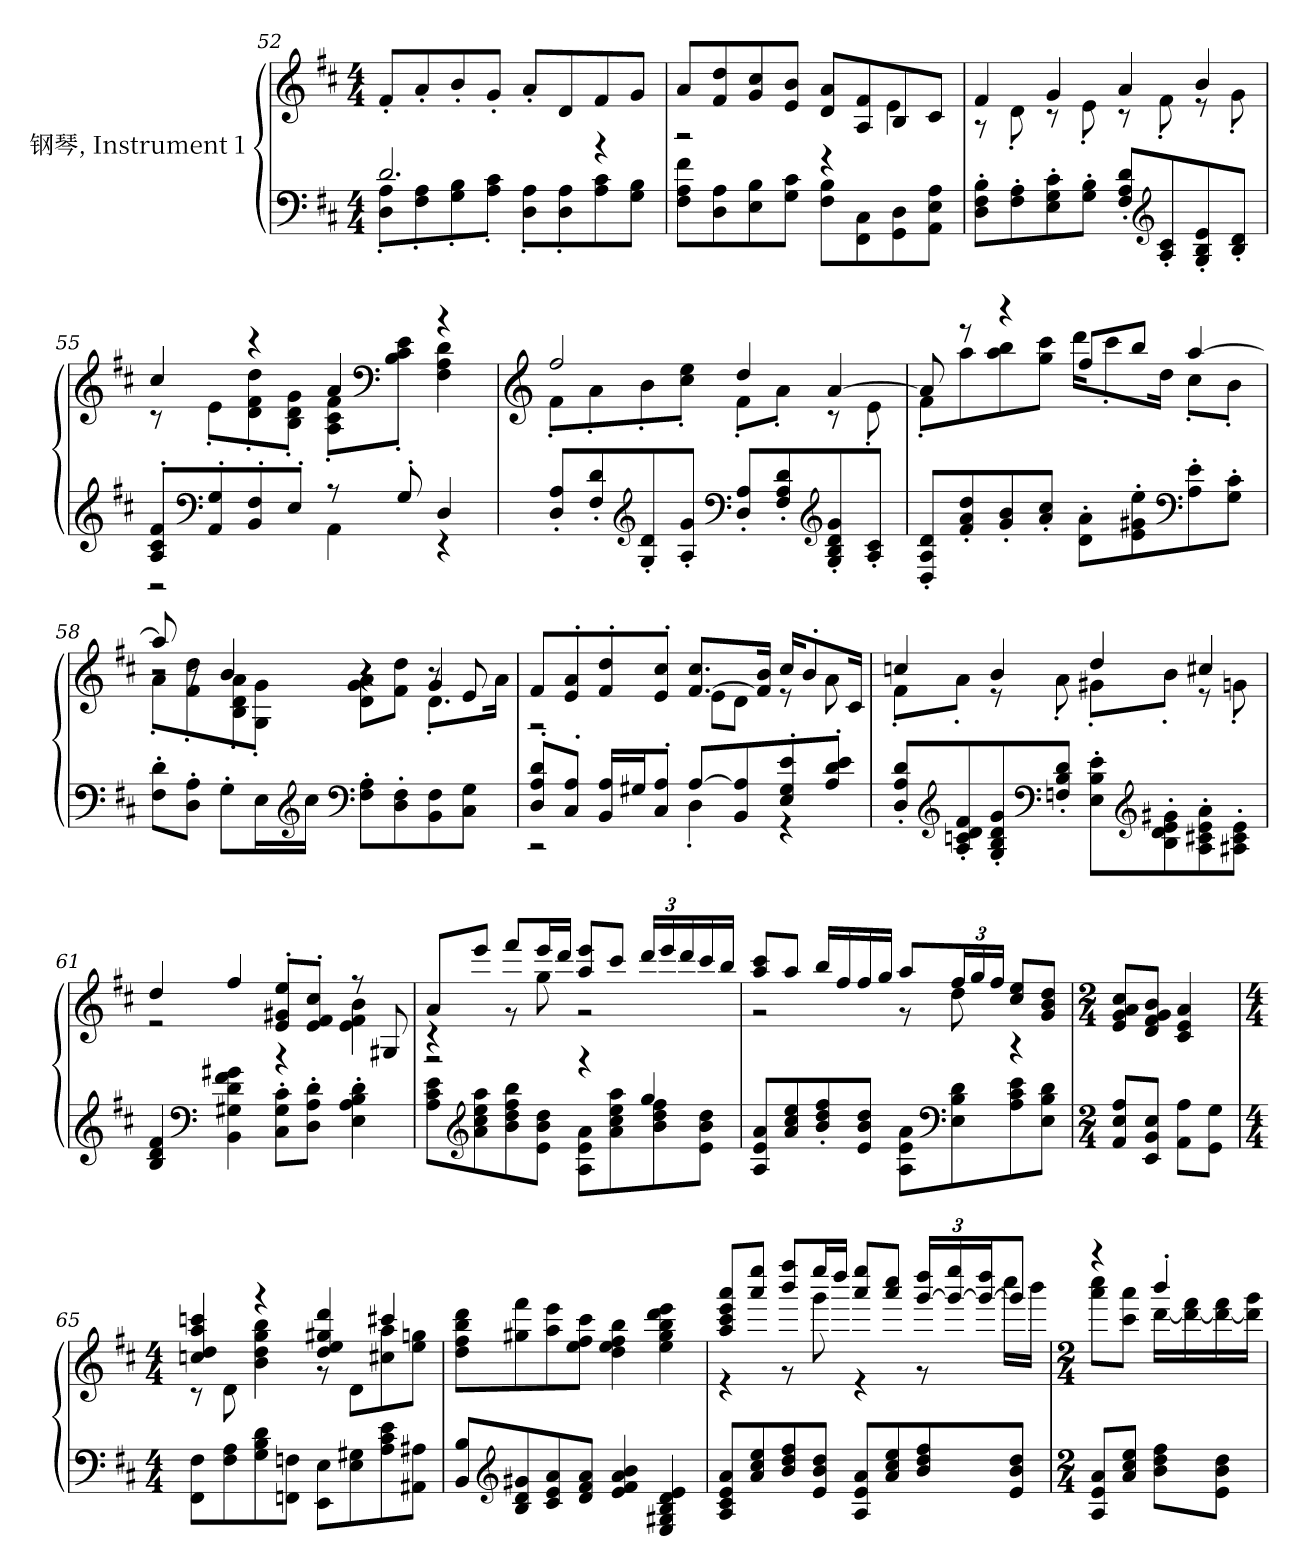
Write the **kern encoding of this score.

**kern	**kern
*part1	*part1
*staff2	*staff1
*I"钢琴, Instrument  1	*
*clefF4	*clefG2
*k[f#c#]	*k[f#c#]
*M4/4	*M4/4
=52	=52
*^	*
2.d/	8D\' 8A\'L	8f#'/L
.	8F#\' 8A\'	8a'/
.	8G\' 8B\'	8b'/
.	8A\' 8c#\'J	8g'/J
.	8D\' 8A\'L	8a'/L
.	8D\' 8A\'	8d/
4r	8A\ 8c#\	8f#/
.	8G\ 8B\J	8g/J
*v	*v	*
=53	=53
*	*^
8F#\ 8A\ 8f#\L	8a/L	2r
8D\ 8A\	8f#/ 8dd/	.
8E\ 8B\	8g/ 8cc#/	.
8G\ 8c#\J	8e/ 8b/J	.
8F#\ 8B\L	8d/ 8a/L	4r
8FF#\ 8C#\	8A/ 8f#/	.
8GG\ 8D\	8B/	4e\
8AA\ 8E\ 8A\J	8c#/J	.
!!LO:LB:g=z	!!
=54	=54	=54
8D\' 8F#\' 8B\'L	4f#/	8r
8F#\' 8A\'	.	8d'\
8E\' 8G\' 8c#\'	4g/	8r
8G\' 8B\'J	.	8e'\
8F#/' 8A/' 8d/'L	4a/	8r
*clefG2	*	*
8A/' 8c#/'	.	8f#'\
8G/' 8B/' 8e/'	4b/	8r
8B/' 8d/'J	.	8g'\
=55	=55	=55
*^	*	*
8A/' 8c#/' 8f#/'L	2r	4cc#/	8r
*clefF4	*	*	*
8AA/' 8G/'	.	.	8e'\L
8BB/' 8F#/'	.	4r	8d\' 8f#\' 8dd\'
8E'/J	.	.	8B\' 8d\' 8g\'J
8r	4AA\	4a/	8A\' 8c#\' 8f#\'L
*	*	*clefF4	*
8G'/	.	.	8B\' 8c#\' 8e\'J
4D/	4r	4r	4F#\ 4A\ 4d\
*v	*v	*	*
=56	=56	=56
*	*clefG2	*
8D/' 8A/'L	2ff#/	8f#'\L
8F#/' 8d/'	.	8a'\
*clefG2	*	*
8G/' 8d/'	.	8b'\
8A/' 8g/'J	.	8cc#\' 8ee\'J
*clefF4	*	*
8D/' 8A/'L	4dd/	8f#'\L
8F#/' 8A/' 8d/'	.	8a'\J
*clefG2	*	*
8G/' 8B/' 8d/' 8g/'	[4a/	8r
8A/' 8c#/'J	.	8e'\
!!LO:LB:g=z	!!
=57	=57	=57
8D/' 8A/' 8d/'L	8a/]	8f#'\L
8f#/' 8a/' 8dd/'	8r	8aa\
8g/' 8b/'	4r	8aa\ 8bb\
8a/' 8cc#/'J	.	8gg\ 8ccc#\J
8d\' 8a\'L	8ff#/L	16ddd\KL
.	.	8ccc#'\
8e\' 8g#X\' 8ee\'	8bb/J	.
.	.	16dd\Jk
*clefF4	*	*
8A\' 8e\'	[4aa/	8cc#'\L
8G\' 8c#\'J	.	8b'\J
=58	=58	=58
*	*	*^
8F#\' 8d\'L	8aa/]	8a'\L	2r
8D\' 8A\'J	8r	8f#\' 8dd\'	.
8G'\L	4b/	8B\' 8d\' 8a\'	.
16E\L	.	8G\' 8g\'J	.
*clefG2	*	*	*
16cc#\JJ	.	.	.
*clefF4	*	*	*
8F#\' 8A\'L	4r	8d\ 8g\ 8a\L	4r
8D\' 8F#\'	.	8f#\ 8dd\J	.
8BB\ 8F#\	4g/	8.d'\L	8r
8C#\ 8G\J	.	.	8e/
.	.	16a\Jk	.
*	*	*v	*v
!!LO:PB:g=z
=59	=59	=59
*^	*	*
8D/' 8A/' 8d/'L	2r	8f#/L	2r
8C#/' 8A/'J	.	8e/' 8a/'	.
16BB/ 16A/LL	.	8f#/' 8dd/'	.
16G#X/J	.	.	.
8C#/' 8A/'J	.	8e/' 8cc#/'J	.
[8A/L	4D'\	[8.f#/ 8.cc#/L	8e\L
8BB/ 8A/]	.	.	8d\J
.	.	16f#/] 16b/Jk	.
8E/' 8G#/' 8e/'	4r	16cc#/KL	8r
.	.	8b'/	.
8A/' 8d/' 8e/'J	.	.	8a\
.	.	16c#/Jk	.
*v	*v	*	*
=60	=60	=60
8D/' 8A/' 8d/'L	4ccn/	8f#'\L
*clefG2	*	*
8A/' 8cn/' 8d/' 8f#/'	.	8a'\J
8G/' 8B/' 8d/' 8g/'	4b/	8r
*clefF4	*	*
8Fn/' 8B/' 8d/'J	.	8a'\
8E\' 8B\' 8e\'L	4dd/	8g#X'\L
*clefG2	*	*
8B\' 8d\' 8e\' 8g#X\'	.	8b'\J
8A\' 8c#X\' 8e\' 8a\'	4cc#X/	8r
8A#X\' 8c#\' 8e\'J	.	8gn'\
!!LO:LB:g=z	!!
=61	=61	=61
4B/ 4d/ 4f#/	4dd/	2r
*clefF4	*	*
4BB\ 4G#X\ 4d\ 4f#\ 4g#X\	4ff#/	.
8C#\' 8G#\' 8c#\'L	8e/' 8g#X/' 8ee/'L	4r
8D\' 8A\' 8d\'J	8e/' 8f#/' 8cc#/'J	.
4E\' 4A\' 4B\' 4d\'	8r	4e\ 4f#\ 4b\
.	8G#X/	.
=62	=62	=62
*^	*	*
2r	8A\ 8c#\ 8e\L	8a/L	4r
*clefG2	*	*	*
.	8a\ 8cc#\ 8ee\ 8aa\	8eee/J	.
.	8b\ 8dd\ 8ff#\ 8bb\	8fff#/L	8r
.	8e\ 8b\ 8dd\J	16eee/L	8gg\
.	.	16ddd/JJ	.
4r	8A\ 8e\ 8a\L	8aa/ 8eee/L	2r
.	8a\ 8cc#\ 8ee\ 8aa\	8ccc#/J	.
*	*	*Xbrackettup	*
4gg/	8b\ 8dd\ 8ff#\	24ddd/LL	.
.	.	24eee/	.
.	.	24ddd/	.
.	8e\ 8b\ 8dd\J	16ccc#/	.
.	.	16bb/JJ	.
*v	*v	*	*
!!LO:LB:g=z	!!
=63	=63	=63
8A/ 8e/ 8a/L	8aa/ 8ccc#/L	2r
8a/ 8cc#/ 8ee/	8aa/J	.
8b/' 8dd/' 8ff#/'	16bb/LL	.
.	16ff#/	.
8e/ 8b/ 8dd/J	16ff#/	.
.	16gg/JJ	.
8A\ 8e\ 8a\L	8aa/L	8r
*clefF4	*	*
8E\ 8B\ 8d\	24ff#/L	8dd\
.	24gg/	.
.	24ff#/JJ	.
8A\ 8c#\ 8e\	8cc#/ 8ee/L	4r
8E\ 8B\ 8d\J	8g/ 8b/ 8dd/J	.
*	*v	*v
=64	=64
*M2/4	*M2/4
8AA/ 8E/ 8A/L	8e/ 8g/ 8a/ 8cc#/L
8EE/ 8BB/ 8E/J	8d/ 8f#/ 8g/ 8b/J
8AA\ 8A\L	4c#/ 4e/ 4a/
8GG\ 8G\J	.
=65	=65
*M4/4	*M4/4
*	*^
8FF#\ 8F#\L	4ccn/ 4dd/ 4aa/ 4cccn/	8r
8F#\ 8A\	.	8d\
8G\ 8B\ 8d\	4r	4b\ 4dd\ 4gg\ 4bb\
8FFn\ 8Fn\J	.	.
8EE\ 8E\L	4dd/ 4ee/ 4gg#X/ 4ddd/	8r
8E\ 8G#X\	.	8d\L
8A\ 8c#\ 8e\	4ccc#X/	8cc#X\ 8aa\
8AA#X\ 8A#X\J	.	8ee\ 8ggn\J
*	*v	*v
!!LO:LB:g=z
=66	=66
8BB/ 8B/L	8dd\ 8ff#\ 8bb\ 8ddd\L
*clefG2	*
8B/ 8d/ 8g#X/	8gg#X\ 8fff#\
8c#/ 8e/ 8a/	8aa\ 8eee\
8d/ 8f#/ 8a/J	8ee\ 8ff#\ 8ccc#\J
4e/ 4f#/ 4a/ 4b/	4dd\ 4ee\ 4ff#\ 4bb\
4E/ 4G#X/ 4B/ 4d/ 4e/	4ee\ 4gg#\ 4bb\ 4ddd\ 4eee\
=67	=67
*	*MM124
*	*^
8A/ 8c#/ 8e/ 8a/L	8aa/ 8ccc#/ 8eee/ 8aaa/L	4r
8a/ 8cc#/ 8ee/	8aaa/ 8eeee/J	.
8b/ 8dd/ 8ff#/	8bbb/ 8ffff#/L	8r
8e/ 8b/ 8dd/J	16eeee/L	8ggg\
.	16dddd/JJ	.
8A/ 8e/ 8a/L	8aaa/ 8eeee/L	4r
8a/ 8cc#/ 8ee/	8aaa/ 8cccc#/J	.
8b/ 8dd/ 8ff#/	[24ggg/ 24dddd/LL	8r
.	24ggg/_ 24eeee/	.
.	24ggg/_ 24dddd/J	.
8e/ 8b/ 8dd/J	8ggg/J]	16cccc#\LL
.	.	16bbb\JJ
=68	=68	=68
*M2/4	*M2/4	*
8A/ 8e/ 8a/L	4r	8aaa\ 8cccc#\L
8a/ 8cc#/ 8ee/J	.	8ccc#\ 8aaa\J
8b\ 8dd\ 8ff#\L	4bbb'/	[16ddd\LL
.	.	16ddd\_ 16fff#\
8e\ 8b\ 8dd\J	.	16ddd\_ 16fff#\
.	.	16ddd\] 16ggg\JJ
*	*v	*v
=	=
*-	*-
